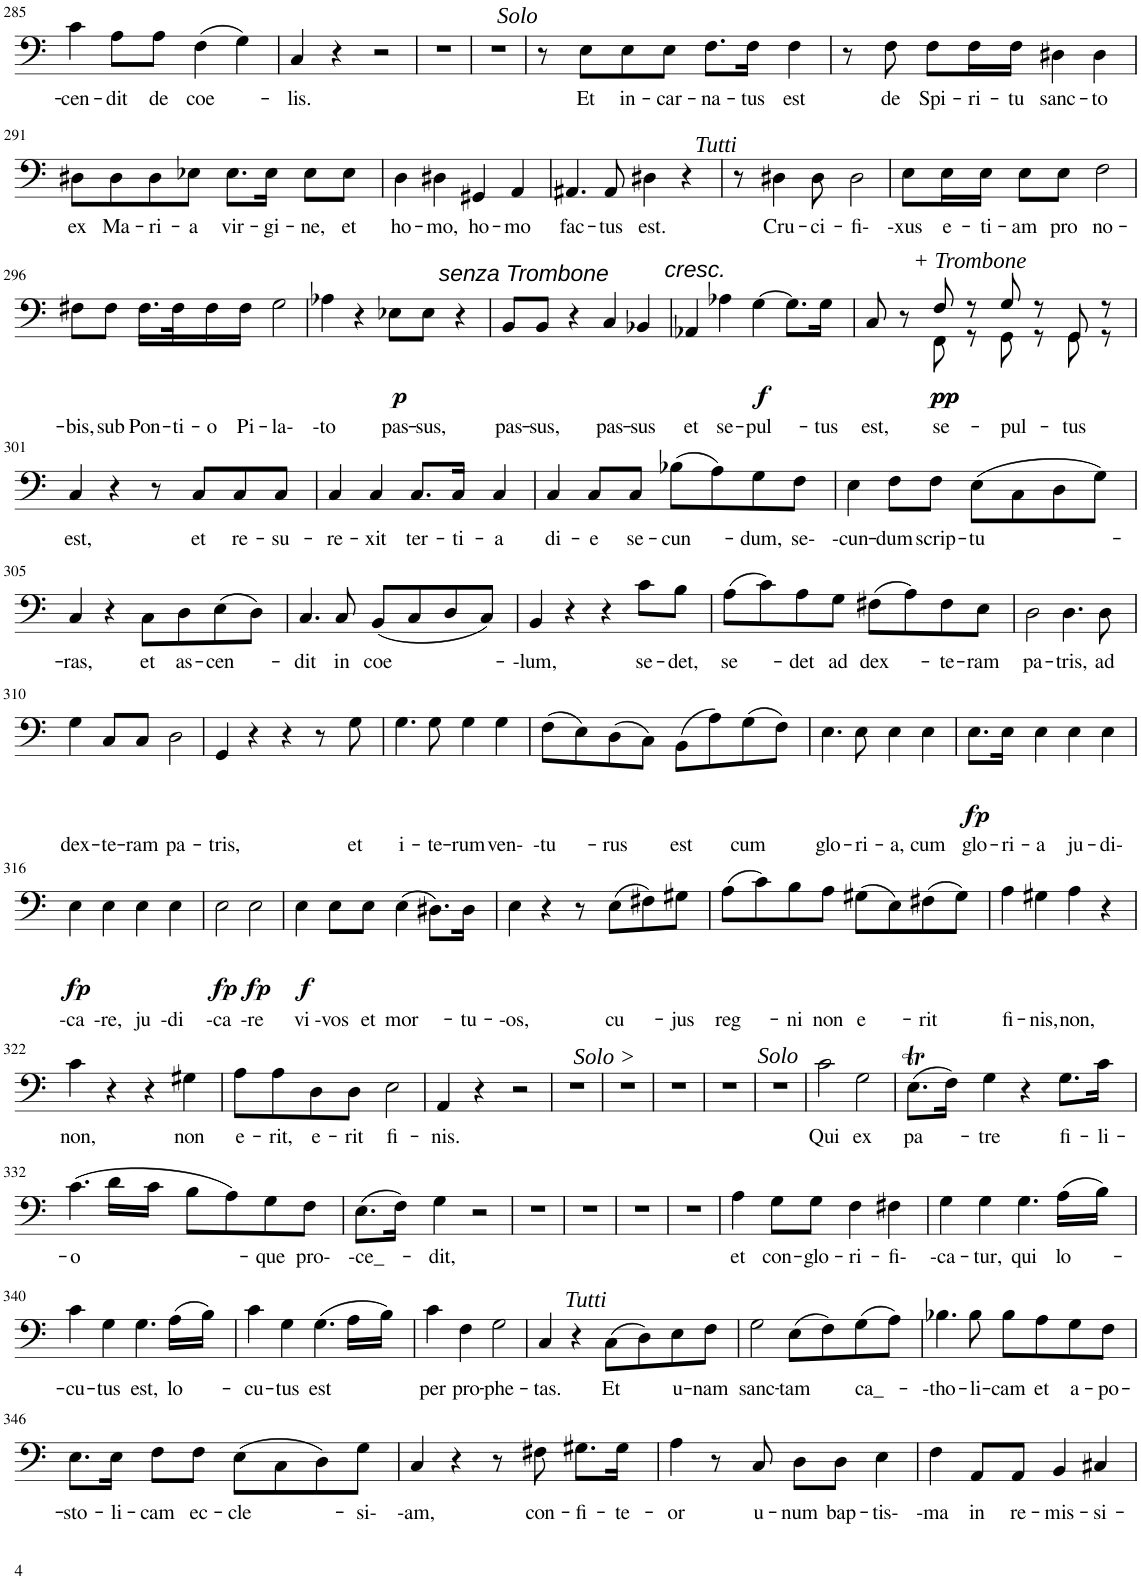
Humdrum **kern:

**kern	**text	**dynam
*part1	*part1	*part1
*staff1	*staff1	*staff1
*I"Baß + Pos.	*	*
!!LO:PB:g=z
*clefF4	*	*
*k[]	*	*
*M4/4	*	*
=285	=285	=285
!	!LO:LY:b	!
4c\	cen-	.
!	!LO:LY:b	!
8A\L	dit	.
!	!LO:LY:b	!
8A\J	de	.
!	!LO:LY:b	!
(4F\	coe	.
4G\)	.	.
=286	=286	=286
!	!LO:LY:b	!
4C/	lis.	.
4r	.	.
2r	.	.
=287	=287	=287
1r	.	.
=288	=288	=288
1r	.	.
=289	=289	=289
8r	.	.
!LO:TX:a:i:t=Solo	!	!
!	!LO:LY:b	!
8E\L	Et	.
!	!LO:LY:b	!
8E\	in-	.
!	!LO:LY:b	!
8E\J	car-	.
!	!LO:LY:b	!
8.F\L	na-	.
!	!LO:LY:b	!
16F\Jk	tus	.
!	!LO:LY:b	!
4F\	est	.
=290	=290	=290
8r	.	.
!	!LO:LY:b	!
8F\	de	.
!	!LO:LY:b	!
8F\L	Spi-	.
!	!LO:LY:b	!
16F\L	ri-	.
!	!LO:LY:b	!
16F\JJ	tu	.
!	!LO:LY:b	!
4D#X\	sanc-	.
!	!LO:LY:b	!
4D#\	to	.
!!LO:LB:g=z
=291	=291	=291
!	!LO:LY:b	!
8D#X\L	ex	.
!	!LO:LY:b	!
8D#\	Ma-	.
!	!LO:LY:b	!
8D#\	ri-	.
!	!LO:LY:b	!
8E-X\J	a	.
!	!LO:LY:b	!
8.E-\L	vir-	.
!	!LO:LY:b	!
16E-\Jk	gi-	.
!	!LO:LY:b	!
8E-\L	ne,	.
!	!LO:LY:b	!
8E-\J	et	.
=292	=292	=292
!	!LO:LY:b	!
4D\	ho-	.
!	!LO:LY:b	!
4D#X\	mo,	.
!	!LO:LY:b	!
4GG#X/	ho-	.
!	!LO:LY:b	!
4AA/	mo	.
=293	=293	=293
!	!LO:LY:b	!
4.AA#X/	fac-	.
!	!LO:LY:b	!
8AA#/	tus	.
!	!LO:LY:b	!
4D#X\	est.	.
4r	.	.
=294	=294	=294
8r	.	.
!LO:TX:a:i:t=Tutti	!	!
!	!LO:LY:b	!
4D#X\	Cru-	.
!	!LO:LY:b	!
8D#\	ci-	.
!	!LO:LY:b	!
2D#\	fi-	.
=295	=295	=295
!	!LO:LY:b	!
8E\L	-xus	.
!	!LO:LY:b	!
16E\L	e-	.
!	!LO:LY:b	!
16E\JJ	ti-	.
!	!LO:LY:b	!
8E\L	am	.
!	!LO:LY:b	!
8E\J	pro	.
!	!LO:LY:b	!
2F\	no-	.
!!LO:LB:g=z
=296	=296	=296
!	!LO:LY:b	!
8F#X\L	bis,	.
!	!LO:LY:b	!
8F#\J	sub	.
!	!LO:LY:b	!
16.F#\LL	Pon-	.
!	!LO:LY:b	!
32F#\K	ti-	.
!	!LO:LY:b	!
16F#\	o	.
!	!LO:LY:b	!
16F#\JJ	Pi-	.
!	!LO:LY:b	!
2G\	la-	.
=297	=297	=297
!	!LO:LY:b	!
4A-X\	-to	.
4r	.	.
!	!LO:LY:b	!LO:DY:b
8E-X\L	pas-	p
!	!LO:LY:b	!
8E-\J	sus,	.
4r	.	.
=298	=298	=298
!	!LO:LY:b	!
8BB/L	pas-	.
!	!LO:LY:b	!
8BB/J	sus,	.
4r	.	.
!LO:TX:a:i:t=senza Trombone	!	!
!	!LO:LY:b	!
4C/	pas-	.
!	!LO:LY:b	!
4BB-X/	sus	.
=299	=299	=299
!LO:TX:a:i:t=cresc.	!	!
!	!LO:LY:b	!
4AA-X/	et	.
!	!LO:LY:b	!
4A-X\	se-	.
!	!LO:LY:b	!LO:DY:b
[4G\	pul	f
8.G\L]	.	.
!	!LO:LY:b	!
16G\Jk	tus	.
=300	=300	=300
!	!LO:LY:b	!
*^	*	*
8C/	4ryy	est,	.
8r	.	.	.
!LO:TX:a:i:t=+ Trombone	!	!	!
!	!	!LO:LY:b	!LO:DY:b
!	!	!	!LO:DY:n=1:b
8F/	8FF\	se-	pp pp
8r	8r	.	.
!	!	!LO:LY:b	!
8G/	8GG\	pul-	.
8r	8r	.	.
!	!	!LO:LY:b	!
8GG/	8GG\	tus	.
8r	8r	.	.
!!LO:LB:g=z	!!
=301	=301	=301	=301
!	!	!LO:LY:b	!
*v	*v	*	*
4C/	est,	.
4r	.	.
8r	.	.
!	!LO:LY:b	!
8C/L	et	.
!	!LO:LY:b	!
8C/	re-	.
!	!LO:LY:b	!
8C/J	su-	.
=302	=302	=302
!	!LO:LY:b	!
4C/	re-	.
!	!LO:LY:b	!
4C/	xit	.
!	!LO:LY:b	!
8.C/L	ter-	.
!	!LO:LY:b	!
16C/Jk	ti-	.
!	!LO:LY:b	!
4C/	a	.
=303	=303	=303
!	!LO:LY:b	!
4C/	di-	.
!	!LO:LY:b	!
8C/L	e	.
!	!LO:LY:b	!
8C/J	se-	.
!	!LO:LY:b	!
(8B-X\L	cun	.
8A\)	.	.
!	!LO:LY:b	!
8G\	dum,	.
!	!LO:LY:b	!
8F\J	se-	.
=304	=304	=304
!	!LO:LY:b	!
4E\	-cun-	.
!	!LO:LY:b	!
8F\L	dum	.
!	!LO:LY:b	!
8F\J	scrip-	.
!	!LO:LY:b	!
(8E\L	tu	.
8C\	.	.
8D\	.	.
8G\J)	.	.
!!LO:LB:g=z
=305	=305	=305
!	!LO:LY:b	!
4C/	ras,	.
4r	.	.
!	!LO:LY:b	!
8C\L	et	.
!	!LO:LY:b	!
8D\	as-	.
!	!LO:LY:b	!
(8E\	cen	.
8D\J)	.	.
=306	=306	=306
!	!LO:LY:b	!
4.C/	dit	.
!	!LO:LY:b	!
8C/	in	.
!	!LO:LY:b	!
(8BB/L	coe	.
8C/	.	.
8D/	.	.
8C/J)	.	.
=307	=307	=307
!	!LO:LY:b	!
4BB/	-lum,	.
4r	.	.
4r	.	.
!	!LO:LY:b	!
8c\L	se-	.
!	!LO:LY:b	!
8B\J	det,	.
=308	=308	=308
!	!LO:LY:b	!
(8A\L	se	.
8c\)	.	.
!	!LO:LY:b	!
8A\	det	.
!	!LO:LY:b	!
8G\J	ad	.
!	!LO:LY:b	!
(8F#X\L	dex	.
8A\)	.	.
!	!LO:LY:b	!
8F#\	te-	.
!	!LO:LY:b	!
8E\J	ram	.
=309	=309	=309
!	!LO:LY:b	!
2D\	pa-	.
!	!LO:LY:b	!
4.D\	tris,	.
!	!LO:LY:b	!
8D\	ad	.
!!LO:LB:g=z
=310	=310	=310
!	!LO:LY:b	!
4G\	dex-	.
!	!LO:LY:b	!
8C/L	te-	.
!	!LO:LY:b	!
8C/J	ram	.
!	!LO:LY:b	!
2D\	pa-	.
=311	=311	=311
!	!LO:LY:b	!
4GG/	tris,	.
4r	.	.
4r	.	.
8r	.	.
!	!LO:LY:b	!
8G\	et	.
=312	=312	=312
!	!LO:LY:b	!
4.G\	i-	.
!	!LO:LY:b	!
8G\	te-	.
!	!LO:LY:b	!
4G\	rum	.
!	!LO:LY:b	!
4G\	ven-	.
=313	=313	=313
!	!LO:LY:b	!
(8F\L	-tu	.
8E\)	.	.
!	!LO:LY:b	!
(8D\	rus	.
8C\J)	.	.
!	!LO:LY:b	!
(8BB\L	est	.
8A\)	.	.
!	!LO:LY:b	!
(8G\	cum	.
8F\J)	.	.
=314	=314	=314
!	!LO:LY:b	!
4.E\	glo-	.
!	!LO:LY:b	!
8E\	ri-	.
!	!LO:LY:b	!
4E\	a,	.
!	!LO:LY:b	!
4E\	cum	.
=315	=315	=315
!	!LO:LY:b	!LO:DY:b
8.E\L	glo-	fp
!	!LO:LY:b	!
16E\Jk	ri-	.
!	!LO:LY:b	!
4E\	a	.
!	!LO:LY:b	!
4E\	ju-	.
!	!LO:LY:b	!
4E\	di-	.
!!LO:LB:g=z
=316	=316	=316
!	!LO:LY:b	!LO:DY:b
4E\	-ca	fp
!	!LO:LY:b	!
4E\	-re,	.
!	!LO:LY:b	!
4E\	ju	.
!	!LO:LY:b	!
4E\	-di	.
=317	=317	=317
!	!LO:LY:b	!LO:DY:b
2E\	-ca	fp
!	!LO:LY:b	!LO:DY:b
2E\	-re	fp
=318	=318	=318
!	!LO:LY:b	!LO:DY:b
4E\	vi	f
!	!LO:LY:b	!
8E\L	-vos	.
!	!LO:LY:b	!
8E\J	et	.
!	!LO:LY:b	!
(4E\	mor	.
8.D#X\L)	.	.
!	!LO:LY:b	!
16D#\Jk	tu-	.
=319	=319	=319
!	!LO:LY:b	!
4E\	-os,	.
4r	.	.
8r	.	.
!	!LO:LY:b	!
(8E\L	cu	.
8F#X\)	.	.
!	!LO:LY:b	!
8G#X\J	jus	.
=320	=320	=320
!	!LO:LY:b	!
(8A\L	reg	.
8c\)	.	.
!	!LO:LY:b	!
8B\	ni	.
!	!LO:LY:b	!
8A\J	non	.
!	!LO:LY:b	!
(8G#X\L	e	.
8E\)	.	.
!	!LO:LY:b	!
(8F#X\	rit	.
8G#\J)	.	.
=321	=321	=321
!	!LO:LY:b	!
4A\	fi-	.
!	!LO:LY:b	!
4G#X\	nis,	.
!	!LO:LY:b	!
4A\	non,	.
4r	.	.
!!LO:LB:g=z
=322	=322	=322
!	!LO:LY:b	!
4c\	non,	.
4r	.	.
4r	.	.
!	!LO:LY:b	!
4G#X\	non	.
=323	=323	=323
!	!LO:LY:b	!
8A\L	e-	.
!	!LO:LY:b	!
8A\	rit,	.
!	!LO:LY:b	!
8D\	e-	.
!	!LO:LY:b	!
8D\J	rit	.
!	!LO:LY:b	!
2E\	fi-	.
=324	=324	=324
!	!LO:LY:b	!
4AA/	nis.	.
4r	.	.
!LO:TX:a:i:t=Solo >	!	!
2r	.	.
=325	=325	=325
1r	.	.
=326	=326	=326
1r	.	.
=327	=327	=327
1r	.	.
=328	=328	=328
1r	.	.
=329	=329	=329
1r	.	.
=330	=330	=330
!LO:TX:a:i:t=Solo	!	!
!	!LO:LY:b	!
2c\	Qui	.
!	!LO:LY:b	!
2G\	ex	.
=331	=331	=331
!	!LO:LY:b	!
(8.Et\L	pa	.
16F\Jk)	.	.
!	!LO:LY:b	!
4G\	tre	.
4r	.	.
!	!LO:LY:b	!
8.G\L	fi-	.
!	!LO:LY:b	!
16c\Jk	li-	.
!!LO:LB:g=z
=332	=332	=332
!	!LO:LY:b	!
(4.c\	o	.
16d\LL	.	.
16c\JJ	.	.
8B\L	.	.
8A\)	.	.
!	!LO:LY:b	!
8G\	que	.
!	!LO:LY:b	!
8F\J	pro-	.
=333	=333	=333
!	!LO:LY:b	!
(8.E\L	-ce_-	.
16F\Jk)	.	.
!	!LO:LY:b	!
4G\	dit,	.
2r	.	.
=334	=334	=334
1r	.	.
=335	=335	=335
1r	.	.
=336	=336	=336
1r	.	.
=337	=337	=337
1r	.	.
=338	=338	=338
!	!LO:LY:b	!
4A\	et	.
!	!LO:LY:b	!
8G\L	con-	.
!	!LO:LY:b	!
8G\J	glo-	.
!	!LO:LY:b	!
4F\	ri-	.
!	!LO:LY:b	!
4F#X\	fi-	.
=339	=339	=339
!	!LO:LY:b	!
4G\	-ca-	.
!	!LO:LY:b	!
4G\	tur,	.
!	!LO:LY:b	!
4.G\	qui	.
!	!LO:LY:b	!
(16A\LL	lo	.
16B\JJ)	.	.
!!LO:LB:g=z
=340	=340	=340
!	!LO:LY:b	!
4c\	cu-	.
!	!LO:LY:b	!
4G\	tus	.
!	!LO:LY:b	!
4.G\	est,	.
!	!LO:LY:b	!
(16A\LL	lo	.
16B\JJ)	.	.
=341	=341	=341
!	!LO:LY:b	!
4c\	cu-	.
!	!LO:LY:b	!
4G\	tus	.
!	!LO:LY:b	!
(4.G\	est	.
16A\LL	.	.
16B\JJ)	.	.
=342	=342	=342
!	!LO:LY:b	!
4c\	per	.
!	!LO:LY:b	!
4F\	pro-	.
!	!LO:LY:b	!
2G\	phe-	.
=343	=343	=343
!	!LO:LY:b	!
4C/	tas.	.
4r	.	.
!LO:TX:a:i:t=Tutti	!	!
!	!LO:LY:b	!
(8C\L	Et	.
8D\)	.	.
!	!LO:LY:b	!
8E\	u-	.
!	!LO:LY:b	!
8F\J	nam	.
=344	=344	=344
!	!LO:LY:b	!
2G\	sanc-	.
!	!LO:LY:b	!
(8E\L	tam	.
8F\)	.	.
!	!LO:LY:b	!
(8G\	ca_-	.
8A\J)	.	.
=345	=345	=345
!	!LO:LY:b	!
4.B-X\	-tho-	.
!	!LO:LY:b	!
8B-\	li-	.
!	!LO:LY:b	!
8B-\L	cam	.
!	!LO:LY:b	!
8A\	et	.
!	!LO:LY:b	!
8G\	a-	.
!	!LO:LY:b	!
8F\J	po-	.
!!LO:LB:g=z
=346	=346	=346
!	!LO:LY:b	!
8.E\L	sto-	.
!	!LO:LY:b	!
16E\Jk	li-	.
!	!LO:LY:b	!
8F\L	cam	.
!	!LO:LY:b	!
8F\J	ec-	.
!	!LO:LY:b	!
(8E\L	cle	.
8C\	.	.
8D\)	.	.
!	!LO:LY:b	!
8G\J	si-	.
=347	=347	=347
!	!LO:LY:b	!
4C/	-am,	.
4r	.	.
8r	.	.
!	!LO:LY:b	!
8F#X\	con-	.
!	!LO:LY:b	!
8.G#X\L	fi-	.
!	!LO:LY:b	!
16G#\Jk	te-	.
=348	=348	=348
!	!LO:LY:b	!
4A\	or	.
8r	.	.
!	!LO:LY:b	!
8C/	u-	.
!	!LO:LY:b	!
8D\L	num	.
!	!LO:LY:b	!
8D\J	bap-	.
!	!LO:LY:b	!
4E\	tis-	.
=349	=349	=349
!	!LO:LY:b	!
4F\	-ma	.
!	!LO:LY:b	!
8AA/L	in	.
!	!LO:LY:b	!
8AA/J	re-	.
!	!LO:LY:b	!
4BB/	mis-	.
!	!LO:LY:b	!
4C#X/	si-	.
=	=	=
*-	*-	*-
